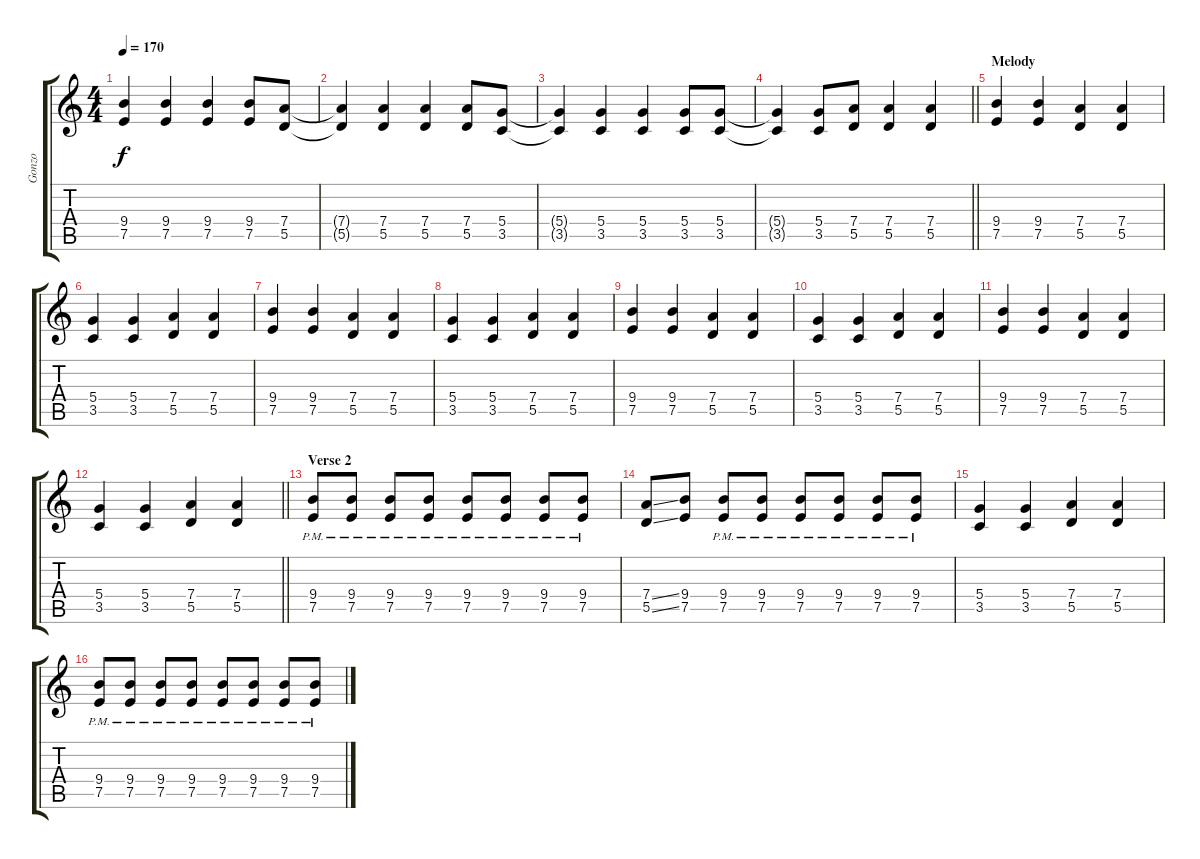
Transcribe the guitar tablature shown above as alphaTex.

\track ("Gonzo" "Gonzo") {instrument distortionguitar}
\staff {score tabs}
\tuning (E4 B3 G3 D3 A2 E2) {hide}
\ts (4 4)
\tempo 170
\clef g2
\ks c
(9.4 7.5).4{dy f} (9.4 7.5).4 (9.4 7.5).4 (9.4 7.5).8 (7.4 5.5).8 |
(7.4{t} 5.5{t}).4 (7.4 5.5).4 (7.4 5.5).4 (7.4 5.5).8 (5.4 3.5).8 |
(5.4{t} 3.5{t}).4 (5.4 3.5).4 (5.4 3.5).4 (5.4 3.5).8 (5.4 3.5).8 |
\barLineRight lightlight
(5.4{t} 3.5{t}).4 (5.4 3.5).8 (7.4 5.5).8 (7.4 5.5).4 (7.4 5.5).4 |
\section ("" "Melody")
(9.4 7.5).4 (9.4 7.5).4 (7.4 5.5).4 (7.4 5.5).4 |
(5.4 3.5).4 (5.4 3.5).4 (7.4 5.5).4 (7.4 5.5).4 |
(9.4 7.5).4 (9.4 7.5).4 (7.4 5.5).4 (7.4 5.5).4 |
(5.4 3.5).4 (5.4 3.5).4 (7.4 5.5).4 (7.4 5.5).4 |
(9.4 7.5).4 (9.4 7.5).4 (7.4 5.5).4 (7.4 5.5).4 |
(5.4 3.5).4 (5.4 3.5).4 (7.4 5.5).4 (7.4 5.5).4 |
(9.4 7.5).4 (9.4 7.5).4 (7.4 5.5).4 (7.4 5.5).4 |
\barLineRight lightlight
(5.4 3.5).4 (5.4 3.5).4 (7.4 5.5).4 (7.4 5.5).4 |
\section ("" "Verse 2")
(9.4{pm} 7.5{pm}).8 (9.4{pm} 7.5{pm}).8 (9.4{pm} 7.5{pm}).8 (9.4{pm} 7.5{pm}).8 (9.4{pm} 7.5{pm}).8 (9.4{pm} 7.5{pm}).8 (9.4{pm} 7.5{pm}).8 (9.4{pm} 7.5{pm}).8 |
(7.4{ss} 5.5{ss}).8 (9.4 7.5).8 (9.4{pm} 7.5{pm}).8 (9.4{pm} 7.5{pm}).8 (9.4{pm} 7.5{pm}).8 (9.4{pm} 7.5{pm}).8 (9.4{pm} 7.5{pm}).8 (9.4{pm} 7.5{pm}).8 |
(5.4 3.5).4 (5.4 3.5).4 (7.4 5.5).4 (7.4 5.5).4 |
(9.4{pm} 7.5{pm}).8 (9.4{pm} 7.5{pm}).8 (9.4{pm} 7.5{pm}).8 (9.4{pm} 7.5{pm}).8 (9.4{pm} 7.5{pm}).8 (9.4{pm} 7.5{pm}).8 (9.4{pm} 7.5{pm}).8 (9.4{pm} 7.5{pm}).8
